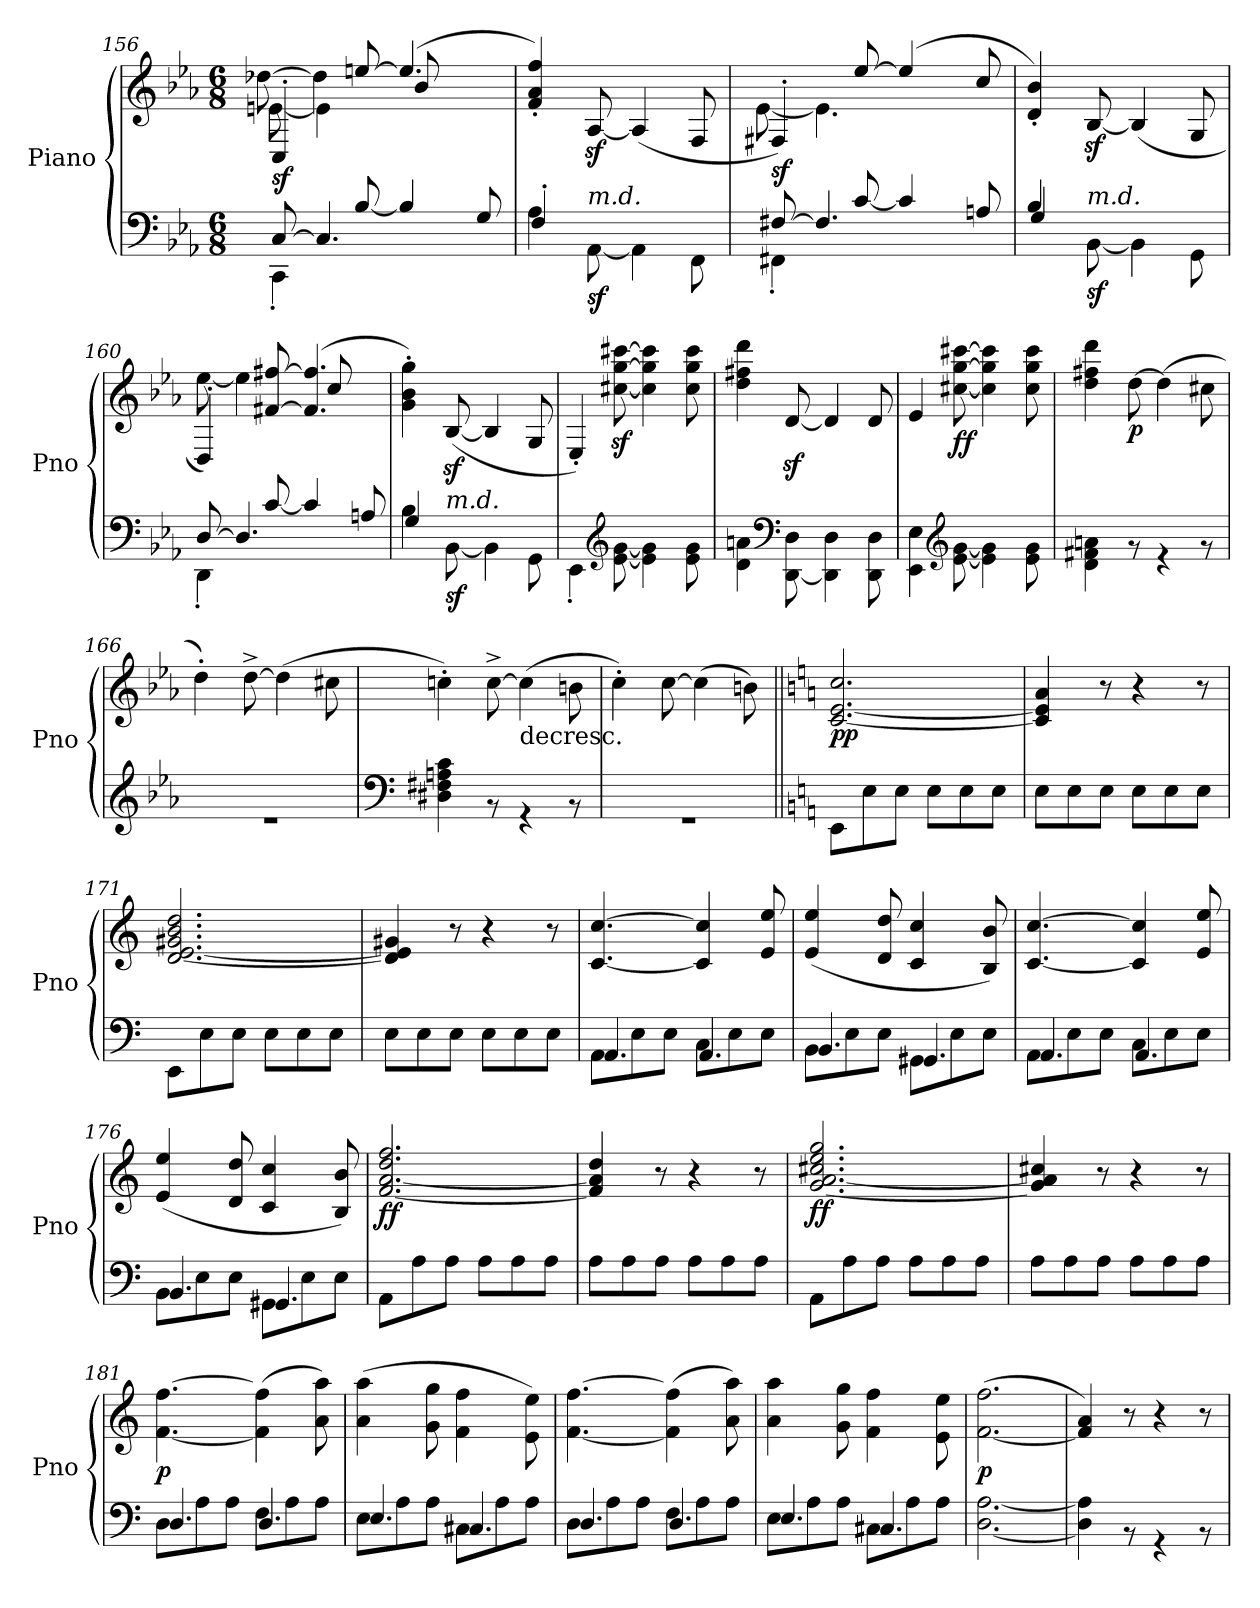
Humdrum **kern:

**kern	**kern	**dynam
*part1	*part1	*part1
*staff2	*staff1	*staff1/2
*I"Piano	*	*
*I'Pno	*	*
*clefF4	*clefG2	*
*k[b-e-a-]	*k[b-e-a-]	*
*E-:	*E-:	*
*M6/8	*M6/8	*
=156	=156	=156
*^	*^	*
*	*^	*	*^	*
!	!	!	!	!	!	!LO:DY:b
4.ryy	4CC'\	[8C/	4C'/	[8en\	[8dd-X\	sf
.	.	4.C/]	.	4e\]	4dd-\]	.
.	[8B-/	.	[8een/	.	.	.
4.ryy	4B-/]	.	(>4.ee/]	8b-/	4.ryy	.
.	.	4ryy	.	4ryy	.	.
.	8G/	.	.	.	.	.
*	*	*	*v	*v	*v	*
=157	=157	=157	=157	=157
2.ryy	4A-\	4F'/	4f/' 4a-/' 4ff/')	.
!	!LO:TX:a:i:t=m.d.	!	!	!
!	!	!	!	!LO:DY:b=2
.	[8AA-\	2ryy	[8A-z</	sf
.	4AA-\]	.	(<4A-/]	.
.	8FF\	.	8F/	.
!!LO:LB:g=z
=158	=158	=158	=158	=158
*	*	*	*^	*
!	!	!	!	!	!LO:DY:b
2.ryy	4FF#X'\	[8F#X/	4F#X'/)	[8e-\	sf
.	.	4.F#/]	.	4.e-\]	.
.	[8c/	.	[8ee-/	.	.
.	4c/]	.	(>4ee-/]	.	.
.	.	4ryy	.	4ryy	.
.	8An/	.	8cc/	.	.
*	*	*	*v	*v	*
=159	=159	=159	=159	=159
2.ryy	4B-/	4G/	4d/' 4b-/')	.
!	!LO:TX:a:i:t=m.d.	!	!	!
!	!	!	!	!LO:DY:b=2
.	[8BB-\	2ryy	[8B-z</	sf
.	4BB-\]	.	(<4B-/]	.
.	8GG\	.	8G/	.
=160	=160	=160	=160	=160
*	*	*	*^	*
2.ryy	4DD'\	[8D/	4D'/)	[8ee-\	.
.	.	4.D/]	.	4ee-\]	.
.	[8c/	.	[8f#X/ [8ff#X/	.	.
.	4c/]	.	(>4.f#/] 4.ff#/]	8cc/	.
.	.	4ryy	.	4ryy	.
.	8An/	.	.	.	.
*	*	*	*v	*v	*
=161	=161	=161	=161	=161
2.ryy	4B-\	4G/	4g\' 4b-\' 4gg\')	.
!	!LO:TX:a:i:t=m.d.	!	!	!
!	!	!	!	!LO:DY:b=2
.	[8BB-\	2ryy	(<[8B-z</	sf
.	4BB-\]	.	4B-/]	.
.	8GG\	.	8G/	.
*	*v	*v	*	*
=162	=162	=162	=162
2.ryy	4EE-'\	4E-'/)	.
*clefG2	*	*	*
.	[8e-\ [8g\	[8cc#X\z< [8gg\z< [8ccc#X\z<	.
.	4e-\] 4g\]	4cc#\] 4gg\] 4ccc#\]	.
.	8e-\ 8g\	8cc#\ 8gg\ 8ccc#\	.
!!LO:PB:g=z
=163	=163	=163	=163
2.ryy	4d\ 4an\	4dd\ 4ff#X\ 4ddd\	.
*clefF4	*	*	*
.	[8DD\ 8D\	[8dz</	.
.	4DD\] 4D\	4d/]	.
.	8DD\ 8D\	8d/	.
=164	=164	=164	=164
2.ryy	4EE-\ 4E-\	4e-/	.
*clefG2	*	*	*
!	!	!	!LO:DY:b
.	[8e-\ [8g\	[8cc#X\ [8gg\ [8ccc#X\	ff
.	4e-\] 4g\]	4cc#\] 4gg\] 4ccc#\]	.
.	8e-\ 8g\	8cc#\ 8gg\ 8ccc#\	.
=165	=165	=165	=165
2.ryy	4d\ 4f#X\ 4an\	4dd\ 4ff#X\ 4ddd\	.
!	!	!	!LO:DY:b
.	8r	[8dd\	p
.	4r	(>4dd\]	.
.	8r	8cc#X\	.
=166	=166	=166	=166
2.ryy	2.r	4dd'\)	.
.	.	[8dd^\	.
.	.	(>4dd\]	.
.	.	8cc#X\	.
=167	=167	=167	=167
*clefF4	*	*	*
2.ryy	4D#X\ 4F#X\ 4An\ 4c\	4ccn'\)	.
.	8r	[8cc^\	.
!	!	!LO:TX:b:t=decresc.	!
.	4r	(>4cc\]	.
.	8r	8bn\	.
=168	=168	=168	=168
2.ryy	2.r	4cc'\)	.
.	.	[8cc\	.
.	.	(>4cc\]	.
.	.	8bn\)	.
!!LO:LB:g=z
=169||	=169||	=169||	=169||
*k[]	*	*k[]	*
!	!	!	!LO:DY:b
2.ryy	8EE\L	[2.c/ [2.e/ 2.cc/	pp
.	8E\	.	.
.	8E\J	.	.
.	8E\L	.	.
.	8E\	.	.
.	8E\J	.	.
=170	=170	=170	=170
2.ryy	8E\L	4c/] 4e/] 4a/	.
.	8E\	.	.
.	8E\J	8r	.
.	8E\L	4r	.
.	8E\	.	.
.	8E\J	8r	.
=171	=171	=171	=171
2.ryy	8EE\L	[2.d/ [2.e/ 2.g#X/ 2.b/ 2.dd/	.
.	8E\	.	.
.	8E\J	.	.
.	8E\L	.	.
.	8E\	.	.
.	8E\J	.	.
=172	=172	=172	=172
2.ryy	8E\L	4d/] 4e/] 4g#X/	.
.	8E\	.	.
.	8E\J	8r	.
.	8E\L	4r	.
.	8E\	.	.
.	8E\J	8r	.
=173	=173	=173	=173
*	*^	*	*
2.ryy	8AA\L	4.AA/	[4.c/ [4.cc/	.
.	8E\	.	.	.
.	8E\J	.	.	.
.	8C\L	4.AA/	4c/] 4cc/]	.
.	8E\	.	.	.
.	8E\J	.	8e/ 8ee/	.
!!LO:LB:g=z
=174	=174	=174	=174	=174
2.ryy	8BB\L	4.BB/	(<4e/ 4ee/	.
.	8E\	.	.	.
.	8E\J	.	8d/ 8dd/	.
.	8GG#X\L	4.GG#/	4c/ 4cc/	.
.	8E\	.	.	.
.	8E\J	.	8B/ 8b/)	.
=175	=175	=175	=175	=175
2.ryy	8AA\L	4.AA/	[4.c/ [4.cc/	.
.	8E\	.	.	.
.	8E\J	.	.	.
.	8C\L	4.AA/	4c/] 4cc/]	.
.	8E\	.	.	.
.	8E\J	.	8e/ 8ee/	.
=176	=176	=176	=176	=176
2.ryy	8BB\L	4.BB/	(<4e/ 4ee/	.
.	8E\	.	.	.
.	8E\J	.	8d/ 8dd/	.
.	8GG#X\L	4.GG#/	4c/ 4cc/	.
.	8E\	.	.	.
.	8E\J	.	8B/ 8b/)	.
*	*v	*v	*	*
=177	=177	=177	=177
!	!	!	!LO:DY:b
2.ryy	8AA\L	[2.f/ [2.a/ 2.dd/ 2.ff/	ff
.	8A\	.	.
.	8A\J	.	.
.	8A\L	.	.
.	8A\	.	.
.	8A\J	.	.
=178	=178	=178	=178
2.ryy	8A\L	4f/] 4a/] 4dd/	.
.	8A\	.	.
.	8A\J	8r	.
.	8A\L	4r	.
.	8A\	.	.
.	8A\J	8r	.
!!LO:LB:g=z
=179	=179	=179	=179
!	!	!	!LO:DY:b
2.ryy	8AA\L	[2.g/ [2.a/ 2.cc#X/ 2.ee/ 2.gg/	ff
.	8A\	.	.
.	8A\J	.	.
.	8A\L	.	.
.	8A\	.	.
.	8A\J	.	.
=180	=180	=180	=180
2.ryy	8A\L	4g/] 4a/] 4cc#X/	.
.	8A\	.	.
.	8A\J	8r	.
.	8A\L	4r	.
.	8A\	.	.
.	8A\J	8r	.
=181	=181	=181	=181
*	*^	*	*
!	!	!	!	!LO:DY:b
2.ryy	8D\L	4.D/	[4.f\ [4.ff\	p
.	8A\	.	.	.
.	8A\J	.	.	.
.	8F\L	4.D/	(>4f\] 4ff\]	.
.	8A\	.	.	.
.	8A\J	.	8a\ 8aa\)	.
=182	=182	=182	=182	=182
2.ryy	8E\L	4.E/	(>4a\ 4aa\	.
.	8A\	.	.	.
.	8A\J	.	8g\ 8gg\	.
.	8C#X\L	4.C#/	4f\ 4ff\	.
.	8A\	.	.	.
.	8A\J	.	8e\ 8ee\)	.
=183	=183	=183	=183	=183
2.ryy	8D\L	4.D/	[4.f\ [4.ff\	.
.	8A\	.	.	.
.	8A\J	.	.	.
.	8F\L	4.D/	(>4f\] 4ff\]	.
.	8A\	.	.	.
.	8A\J	.	8a\ 8aa\)	.
!!LO:LB:g=z
=184	=184	=184	=184	=184
2.ryy	8E\L	4.E/	4a\ 4aa\	.
.	8A\	.	.	.
.	8A\J	.	8g\ 8gg\	.
.	8C#X\L	4.C#/	4f\ 4ff\	.
.	8A\	.	.	.
.	8A\J	.	8e\ 8ee\	.
*	*v	*v	*	*
=185	=185	=185	=185
!	!	!	!LO:DY:b
2.ryy	[2.D\ [2.A\	(<[2.f\ 2.ff\	p
=186	=186	=186	=186
2.ryy	4D\] 4A\]	4f/] 4a/)	.
.	8r	8r	.
.	4r	4r	.
.	8r	8r	.
*v	*v	*	*
=	=	=
*-	*-	*-
